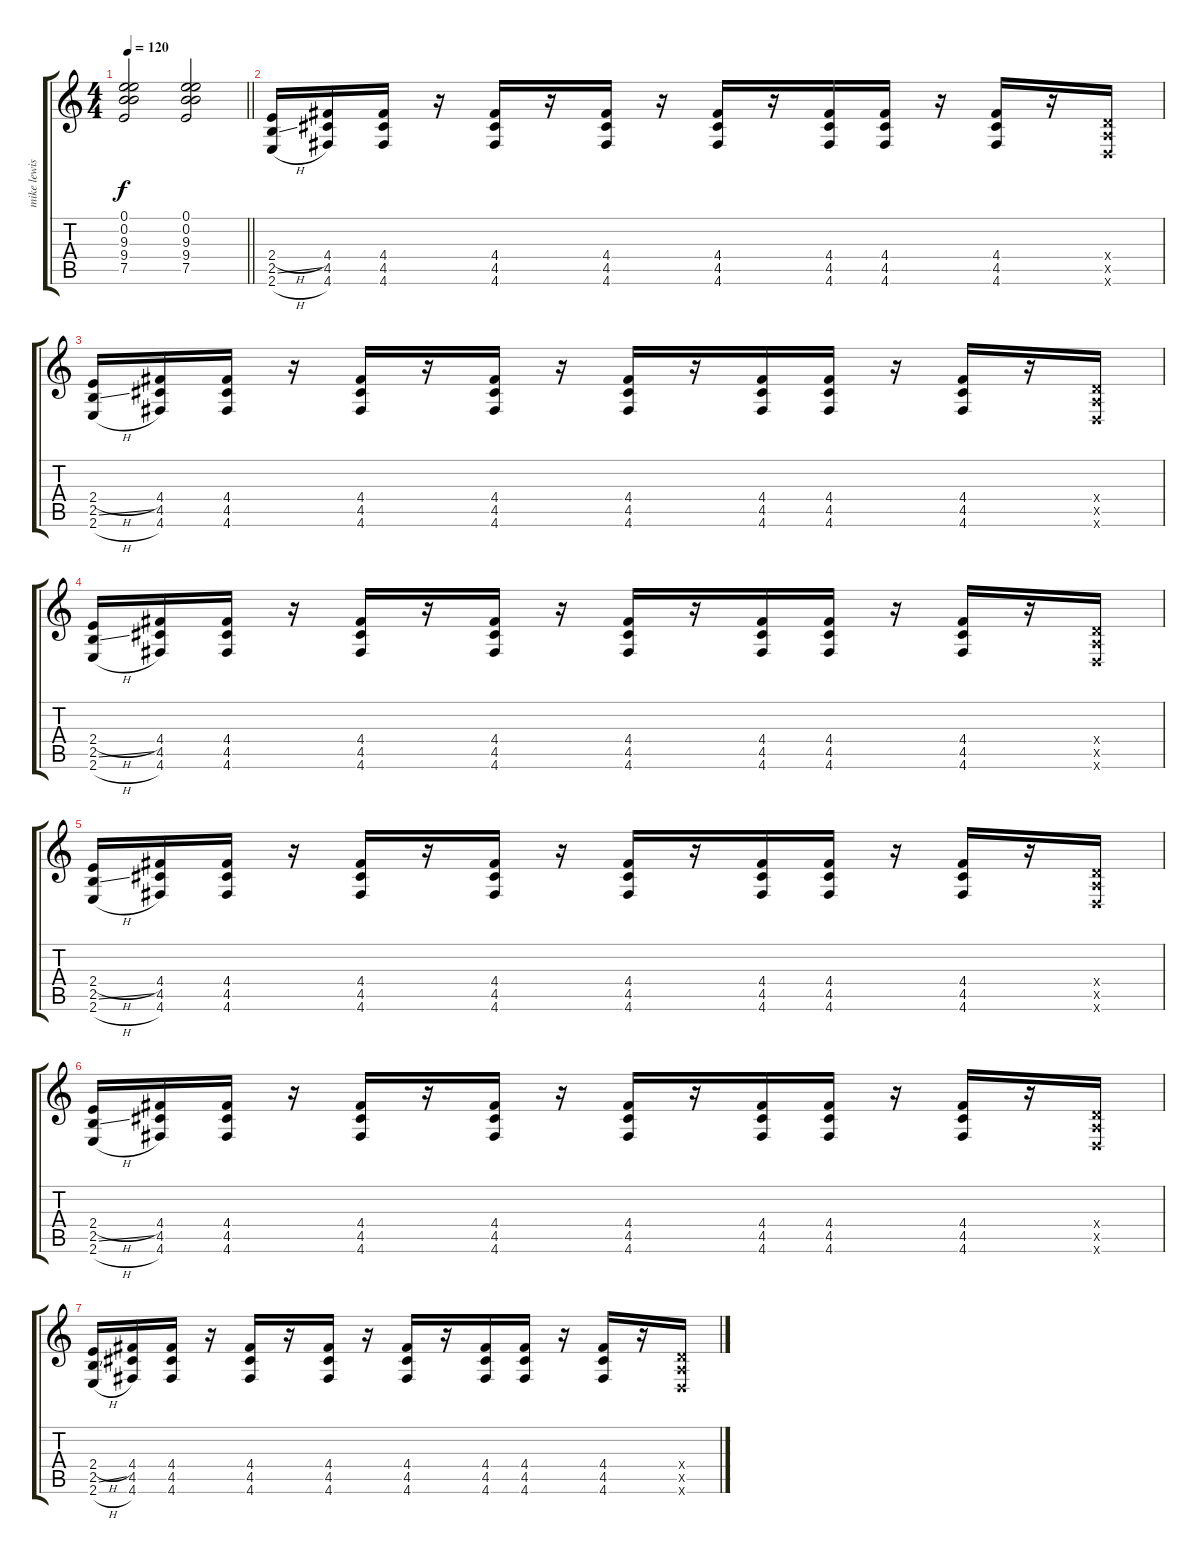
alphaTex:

\track ("mike lewis" "mike lewis") {instrument electricguitarclean}
\staff {score tabs}
\tuning (E4 B3 G3 D3 A2 D2) {hide}
\ts (4 4)
\tempo 120
\clef g2
\barLineRight lightlight
\ks c
(0.1 0.2 9.3 9.4 7.5).2{dy f} (0.1 0.2 9.3 9.4 7.5).2 |
(2.4{h} 2.5{ss} 2.6{h}).16 (4.4 4.5 4.6).16 (4.4 4.5 4.6).16 r.16 (4.4 4.5 4.6).16 r.16 (4.4 4.5 4.6).16 r.16 (4.4 4.5 4.6).16 r.16 (4.4 4.5 4.6).16 (4.4 4.5 4.6).16 r.16 (4.4 4.5 4.6).16 r.16 (0.4{x} 0.5{x} 0.6{x}).16 |
(2.4{h} 2.5{ss} 2.6{h}).16 (4.4 4.5 4.6).16 (4.4 4.5 4.6).16 r.16 (4.4 4.5 4.6).16 r.16 (4.4 4.5 4.6).16 r.16 (4.4 4.5 4.6).16 r.16 (4.4 4.5 4.6).16 (4.4 4.5 4.6).16 r.16 (4.4 4.5 4.6).16 r.16 (0.4{x} 0.5{x} 0.6{x}).16 |
(2.4{h} 2.5{ss} 2.6{h}).16 (4.4 4.5 4.6).16 (4.4 4.5 4.6).16 r.16 (4.4 4.5 4.6).16 r.16 (4.4 4.5 4.6).16 r.16 (4.4 4.5 4.6).16 r.16 (4.4 4.5 4.6).16 (4.4 4.5 4.6).16 r.16 (4.4 4.5 4.6).16 r.16 (0.4{x} 0.5{x} 0.6{x}).16 |
(2.4{h} 2.5{ss} 2.6{h}).16 (4.4 4.5 4.6).16 (4.4 4.5 4.6).16 r.16 (4.4 4.5 4.6).16 r.16 (4.4 4.5 4.6).16 r.16 (4.4 4.5 4.6).16 r.16 (4.4 4.5 4.6).16 (4.4 4.5 4.6).16 r.16 (4.4 4.5 4.6).16 r.16 (0.4{x} 0.5{x} 0.6{x}).16 |
(2.4{h} 2.5{ss} 2.6{h}).16 (4.4 4.5 4.6).16 (4.4 4.5 4.6).16 r.16 (4.4 4.5 4.6).16 r.16 (4.4 4.5 4.6).16 r.16 (4.4 4.5 4.6).16 r.16 (4.4 4.5 4.6).16 (4.4 4.5 4.6).16 r.16 (4.4 4.5 4.6).16 r.16 (0.4{x} 0.5{x} 0.6{x}).16 |
(2.4{h} 2.5{ss} 2.6{h}).16 (4.4 4.5 4.6).16 (4.4 4.5 4.6).16 r.16 (4.4 4.5 4.6).16 r.16 (4.4 4.5 4.6).16 r.16 (4.4 4.5 4.6).16 r.16 (4.4 4.5 4.6).16 (4.4 4.5 4.6).16 r.16 (4.4 4.5 4.6).16 r.16 (0.4{x} 0.5{x} 0.6{x}).16
